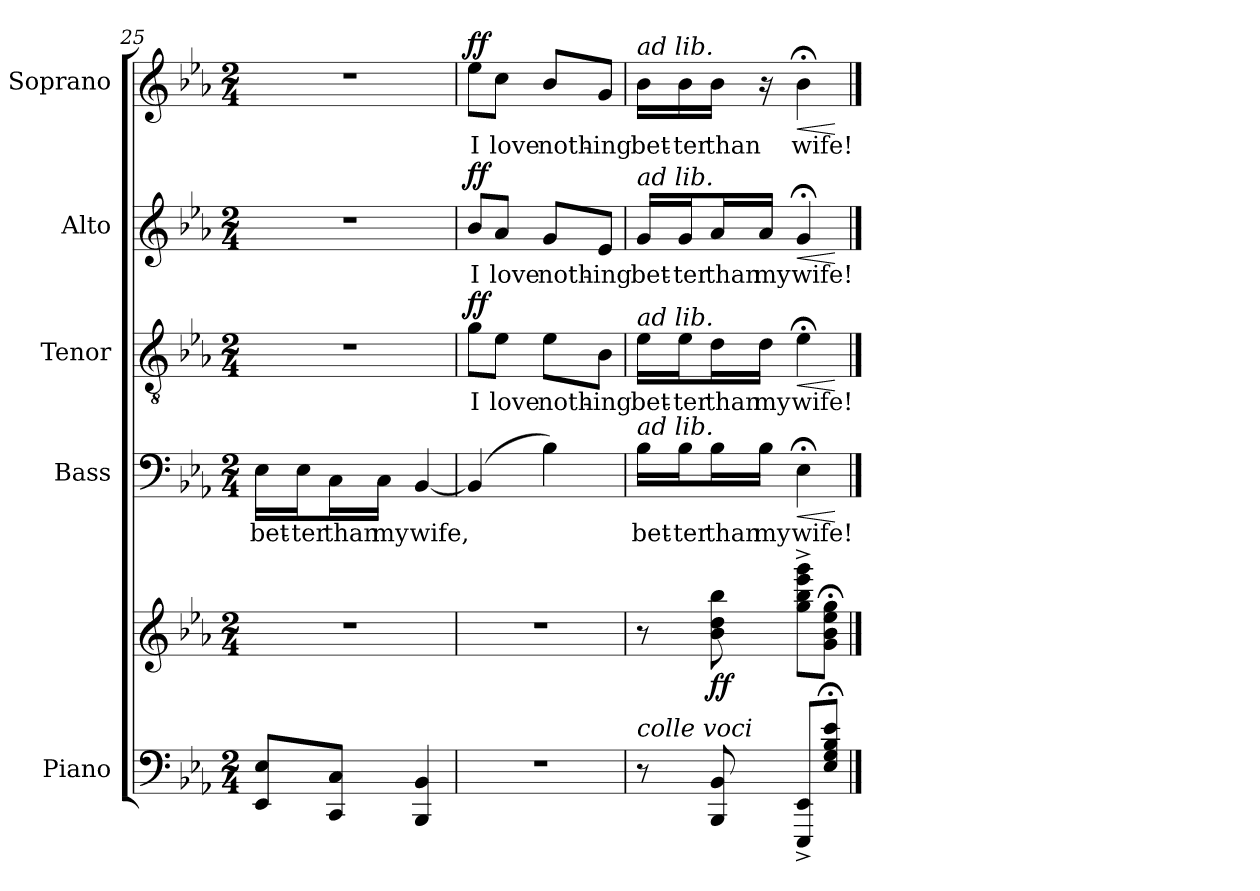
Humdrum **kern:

**kern	**kern	**dynam	**kern	**text	**dynam	**kern	**text	**dynam	**kern	**text	**dynam	**kern	**text	**dynam
*part5	*part5	*part5	*part4	*part4	*part4	*part3	*part3	*part3	*part2	*part2	*part2	*part1	*part1	*part1
*staff6	*staff5	*staff5/6	*staff4	*staff4	*staff4	*staff3	*staff3	*staff3	*staff2	*staff2	*staff2	*staff1	*staff1	*staff1
*I"Piano	*	*	*I"Bass	*	*	*I"Tenor	*	*	*I"Alto	*	*	*I"Soprano	*	*
*I'Pno	*	*	*	*	*	*	*	*	*	*	*	*	*	*
*clefF4	*clefG2	*	*clefF4	*	*	*clefGv2	*	*	*clefG2	*	*	*clefG2	*	*
*k[b-e-a-]	*k[b-e-a-]	*	*k[b-e-a-]	*	*	*k[b-e-a-]	*	*	*k[b-e-a-]	*	*	*k[b-e-a-]	*	*
*M2/4	*M2/4	*	*M2/4	*	*	*M2/4	*	*	*M2/4	*	*	*M2/4	*	*
=25	=25	=25	=25	=25	=25	=25	=25	=25	=25	=25	=25	=25	=25	=25
8EE-/ 8E-/L	2r	.	16E-\LL	bet-	.	2r	.	.	2r	.	.	2r	.	.
.	.	.	16E-\J	-ter	.	.	.	.	.	.	.	.	.	.
8CC/ 8C/J	.	.	16C\L	than	.	.	.	.	.	.	.	.	.	.
.	.	.	16C\JJ	my	.	.	.	.	.	.	.	.	.	.
4BBB-/ 4BB-/	.	.	[4BB-/	wife,	.	.	.	.	.	.	.	.	.	.
=26	=26	=26	=26	=26	=26	=26	=26	=26	=26	=26	=26	=26	=26	=26
!	!	!	!	!	!	!	!	!LO:DY:a	!	!	!LO:DY:a	!	!	!LO:DY:a
2r	2r	.	(4BB-/]	.	.	8g\L	I	ff	8b-/L	I	ff	8ee-\L	I	ff
.	.	.	.	.	.	8e-\J	love	.	8a-/J	love	.	8cc\J	love	.
.	.	.	4B-\)	.	.	8e-\L	noth-	.	8g/L	noth-	.	8b-/L	noth-	.
.	.	.	.	.	.	8B-\J	-ing	.	8e-/J	-ing	.	8g/J	-ing	.
=27	=27	=27	=27	=27	=27	=27	=27	=27	=27	=27	=27	=27	=27	=27
!	!	!	!	!	!	!	!	!	!	!	!	!LO:TX:i:t=ad lib.	!	!
!	!	!	!	!	!	!	!	!	!LO:TX:i:t=ad lib.	!	!	!	!	!
!	!	!	!	!	!	!LO:TX:i:t=ad lib.	!	!	!	!	!	!	!	!
!	!	!	!LO:TX:i:t=ad lib.	!	!	!	!	!	!	!	!	!	!	!
!LO:TX:i:t=colle voci	!	!	!	!	!	!	!	!	!	!	!	!	!	!
8r	8r	.	16B-\LL	bet-	.	16e-\LL	bet-	.	16g/LL	bet-	.	16b-\LL	bet-	.
.	.	.	16B-\J	-ter	.	16e-\J	-ter	.	16g/J	-ter	.	16b-\	-ter	.
!	!	!LO:DY:b	!	!	!	!	!	!	!	!	!	!	!	!
8BBB-/ 8BB-/	8b-\ 8dd\ 8bb-\	ff	16B-\L	than	.	16d\L	than	.	16a-/L	than	.	16b-\JJ	than	.
.	.	.	16B-\JJ	my	.	16d\JJ	my	.	16a-/JJ	my	.	16r	.	.
!	!	!	!	!	!LO:HP:b	!	!	!LO:HP:b	!	!	!LO:HP:b	!	!	!LO:HP:b
8EEE-/^ 8EE-/^L	8gg\^< 8bb-\^< 8eee-\^< 8ggg\^<L	.	4E-;<\	wife!	<	4e-;<\	wife!	<	4g;</	wife!	<	4b-;<\	wife!	<
8E-/; 8G/; 8B-/; 8e-/;J	8g\;< 8b-\;< 8ee-\;< 8gg\;<J	.	.	.	.	.	.	.	.	.	.	.	.	.
.	.	.	.	.	[	.	.	[	.	.	[	.	.	[
==	==	==	==	==	==	==	==	==	==	==	==	==	==	==
*-	*-	*-	*-	*-	*-	*-	*-	*-	*-	*-	*-	*-	*-	*-
